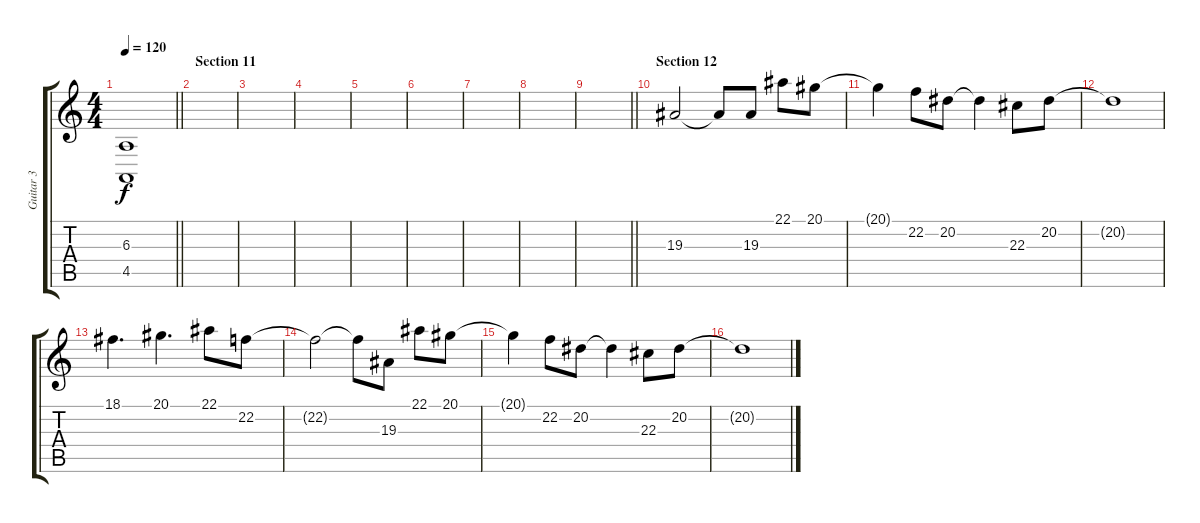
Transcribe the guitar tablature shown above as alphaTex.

\track ("Guitar 3" "Guitar 3") {instrument lead1square}
\staff {score tabs}
\tuning (C4 G3 Eb3 Bb2 F2 C2) {hide}
\ts (4 4)
\tempo 120
\clef g2
\barLineRight lightlight
\ks c
(6.3{t} 4.5{t}).1{dy f} |
\section ("" "Section 11")
|
|
|
|
|
|
|
\barLineRight lightlight
|
\section ("" "Section 12")
19.3.2{volume 13 instrument lead1square} 19.3{t}.8 19.3.8 22.1.8 20.1.8 |
20.1{t}.4 22.2.8 20.2.8 20.2{t}.4 22.3.8 20.2.8 |
20.2{t}.1 |
18.1.4{d} 20.1.4{d} 22.1.8 22.2.8 |
22.2{t}.2 22.2{t}.8 19.3.8 22.1.8 20.1.8 |
20.1{t}.4 22.2.8 20.2.8 20.2{t}.4 22.3.8 20.2.8 |
20.2{t}.1
